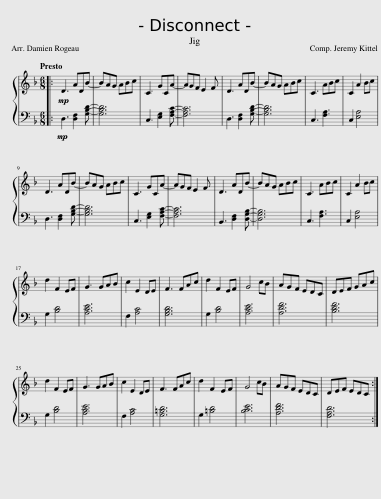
X:1
%%score { 1 | 2 }
L:1/8
Q:1/4=187
M:6/8
I:linebreak $
K:F
V:1 treble
V:2 bass
V:1
|:!mp! D3 ADB- | BAG ABc | C3 GCA- | AGF E2 F | D3 ADB- | %5
 BAG ABc | C3 ABc | C2 A2 Bc |$ D3 ADB- | BAG ABc | %10
 C3 GCA- | AGF E2 F | D3 ADB- | BAG ABc | C3 ABc | %15
 C2 A2 Bc |$ d2 F2 EF | G3 GAB | c2 E2 DE | F3 FAc | %20
 d2 F2 EF | G4 cB | AGF EDC | DEF GAc |$ d2 F2 EF | %25
 G3 GAB | c2 E2 DE | F3 FAc | d2 F2 EF | G4 cB | %30
 AGF EDC | DEF EDC :| %32
V:2
|:!mp! D,3 [D,F,]2 [G,B,D]- | [G,B,D]6 | C,3 [E,G,]2 [F,A,C]- | [F,A,C]6 | D,3 [D,F,]2 [G,B,D]- | %5
 [G,B,D]6 | C,3 [F,A,]3 | C,2 [E,A,]4 |$ D,3 [D,F,]2 [G,B,D]- | [G,B,D]6 | %10
 C,3 [E,G,]2 [F,A,C]- | [F,A,C]6 | B,,3 [D,F,]2 [D,G,B,]- | [D,G,B,]6 | C,3 [F,A,]3 | %15
 C,2 [E,A,]4 |$ G,2 [B,D]4 | [A,CE]6 | F,2 [A,C]4 | [G,B,D]6 | %20
 G,2 [B,D]4 | [A,CE]6 | [A,DF]6 | [B,DF]6 |$ G,2 [B,D]4 | %25
 [A,CE]6 | F,2 [A,C]4 | [G,=B,D]6 | G,2 [=B,D]4 | [B,CE]6 | %30
 [A,DF]6 | [F,A,D]6 :| %32
